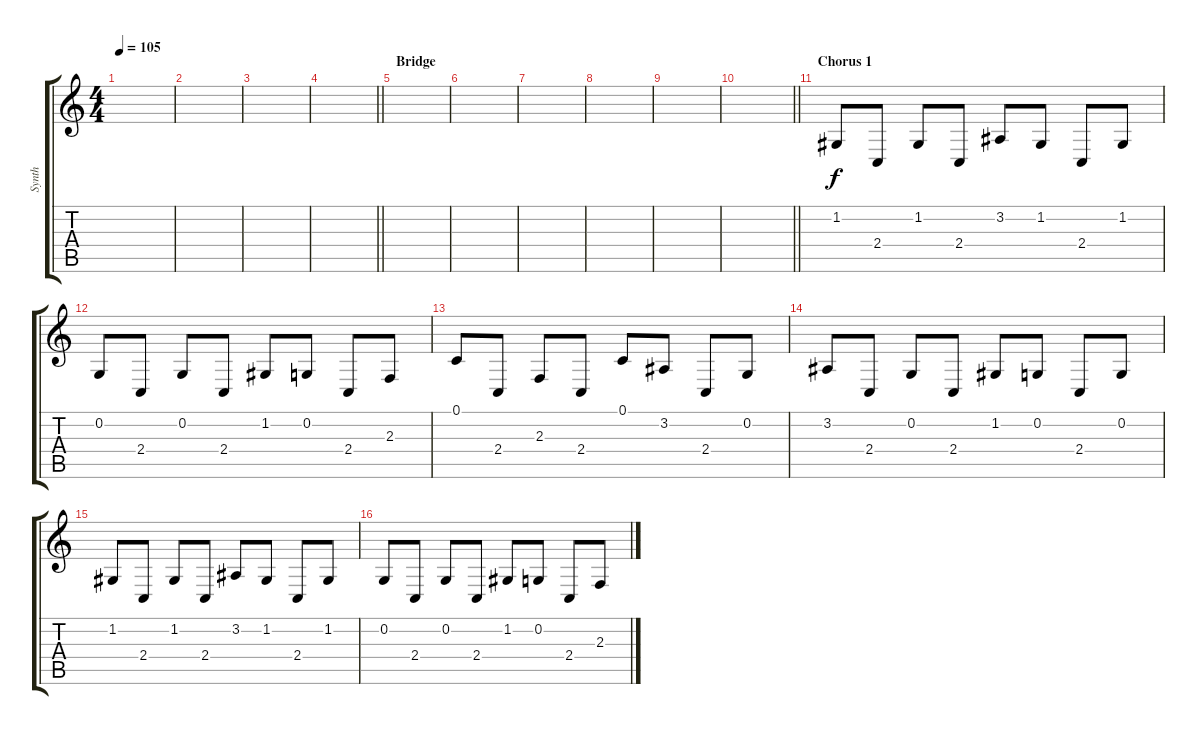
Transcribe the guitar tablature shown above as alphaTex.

\track ("Synth" "Synth") {instrument lead2sawtooth}
\staff {score tabs}
\tuning (C4 G3 Eb3 Bb2 F2 C2) {hide}
\ts (4 4)
\tempo 105
\clef g2
\ks c
|
|
|
\barLineRight lightlight
|
\section ("" "Bridge")
|
|
|
|
|
\barLineRight lightlight
|
\section ("" "Chorus 1")
1.2.8 2.4.8 1.2.8 2.4.8 3.2.8 1.2.8 2.4.8 1.2.8 |
0.2.8 2.4.8 0.2.8 2.4.8 1.2.8 0.2.8 2.4.8 2.3.8 |
0.1.8 2.4.8 2.3.8 2.4.8 0.1.8 3.2.8 2.4.8 0.2.8 |
3.2.8 2.4.8 0.2.8 2.4.8 1.2.8 0.2.8 2.4.8 0.2.8 |
1.2.8 2.4.8 1.2.8 2.4.8 3.2.8 1.2.8 2.4.8 1.2.8 |
0.2.8 2.4.8 0.2.8 2.4.8 1.2.8 0.2.8 2.4.8 2.3.8
